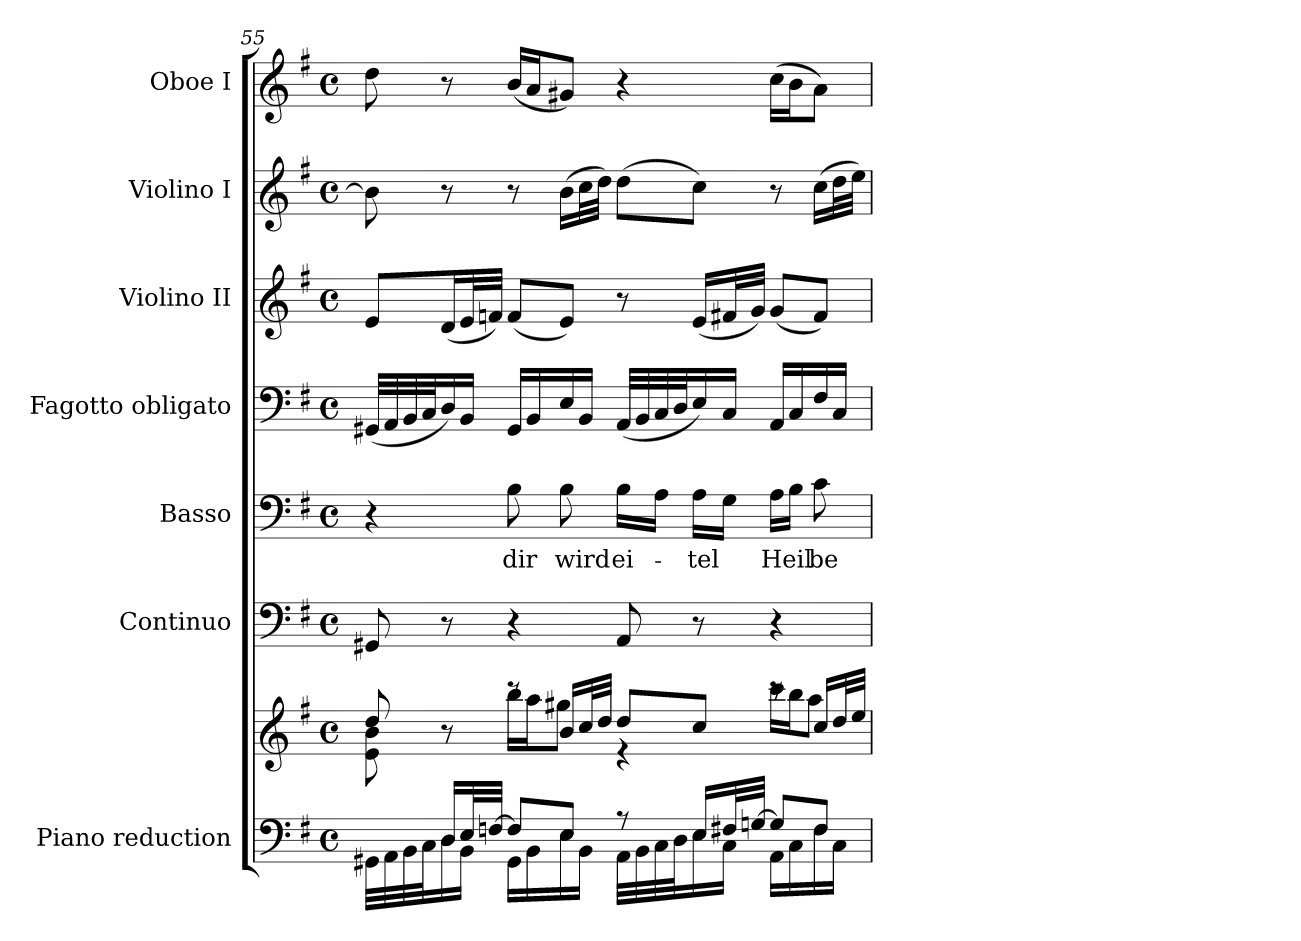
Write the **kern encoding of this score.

**kern	**kern	**kern	**kern	**text	**kern	**kern	**kern	**kern
*part7	*part7	*part6	*part5	*part5	*part4	*part3	*part2	*part1
*staff8	*staff7	*staff6	*staff5	*staff5	*staff4	*staff3	*staff2	*staff1
*I"Piano reduction	*	*I"Continuo	*I"Basso	*	*I"Fagotto obligato	*I"Violino II	*I"Violino I	*I"Oboe I
*I'Pno	*	*	*	*	*	*I'Vln	*I'Vln	*I'Ob
!!LO:PB:g=z
*clefF4	*clefG2	*clefF4	*clefF4	*	*clefF4	*clefG2	*clefG2	*clefG2
*k[f#]	*k[f#]	*k[f#]	*k[f#]	*	*k[f#]	*k[f#]	*k[f#]	*k[f#]
*M4/4	*M4/4	*M4/4	*M4/4	*	*M4/4	*M4/4	*M4/4	*M4/4
*met(c)	*met(c)	*met(c)	*met(c)	*	*met(c)	*met(c)	*met(c)	*met(c)
=55	=55	=55	=55	=55	=55	=55	=55	=55
*^	*^	*	*	*	*	*	*	*
8ryy	32GG#X\LLL	8dd/	8e\ 8b\	8GG#X/	4r	.	(<32GG#X/LLL	8e/L	8b\]	8dd\
.	32AA\	.	.	.	.	.	32AA/	.	.	.
.	32BB\	.	.	.	.	.	32BB/	.	.	.
.	32C\J	.	.	.	.	.	32C/J	.	.	.
16D/LL	16D\	8r	8ryy	8r	.	.	16D/)	(<16d/L	8r	8r
32E/L	16BB\JJ	.	.	.	.	.	16BB/JJ	32e/L	.	.
[32Fn/JJJ	.	.	.	.	.	.	.	32fn/JJJ)	.	.
!	!	!	!	!	!	!LO:LY:b	!	!	!	!
8F/L]	16GG#\LL	8rccc	16bb\LL	4r	8B\	dir	16GG#/LL	(<8f/L	8r	(<16b/LL
.	16BB\	.	16aa\J	.	.	.	16BB/	.	.	16a/J
!	!	!	!	!	!	!LO:LY:b	!	!	!	!
8E/J	16E\	16b/LL	8gg#X\J	.	8B\	wird	16E/	8e/J)	(>16b\LL	8g#X/J)
.	16BB\JJ	32cc/L	.	.	.	.	16BB/JJ	.	32cc\L	.
.	.	32dd/JJJ	.	.	.	.	.	.	32dd\JJJ)	.
!	!	!	!	!	!	!LO:LY:b	!	!	!	!
8r	32AA\LLL	8dd/L	4r	8AA/	16B\LL	ei-	(<32AA/LLL	8r	(>8dd\L	4r
.	32BB\	.	.	.	.	.	32BB/	.	.	.
.	32C\	.	.	.	16A\JJ	.	32C/	.	.	.
.	32D\J	.	.	.	.	.	32D/J	.	.	.
!	!	!	!	!	!	!LO:LY:b	!	!	!	!
16E/LL	16E\	8cc/J	.	8r	16A\LL	-tel	16E/)	(<16e/LL	8cc\J)	.
32F#X/L	16C\JJ	.	.	.	16G\JJ	.	16C/JJ	32f#X/L	.	.
[32Gn/JJJ	.	.	.	.	.	.	.	32g/JJJ)	.	.
!	!	!	!	!	!	!LO:LY:b	!	!	!	!
8G/L]	16AA\LL	8rccc	16ccc\LL	4r	16A\LL	Heil	16AA/LL	(<8g/L	8r	(>16cc\LL
.	16C\	.	16bb\J	.	16B\JJ	.	16C/	.	.	16b\J
!	!	!	!	!	!	!LO:LY:b	!	!	!	!
8F#/J	16F#\	16cc/LL	8aa\J	.	8c\	be-	16F#/	8f#/J)	(>16cc\LL	8a\J)
.	16C\JJ	32dd/L	.	.	.	.	16C/JJ	.	32dd\L	.
.	.	32ee/JJJ	.	.	.	.	.	.	32ee\JJJ)	.
*v	*v	*	*	*	*	*	*	*	*	*
*	*v	*v	*	*	*	*	*	*	*
=	=	=	=	=	=	=	=	=
*-	*-	*-	*-	*-	*-	*-	*-	*-
